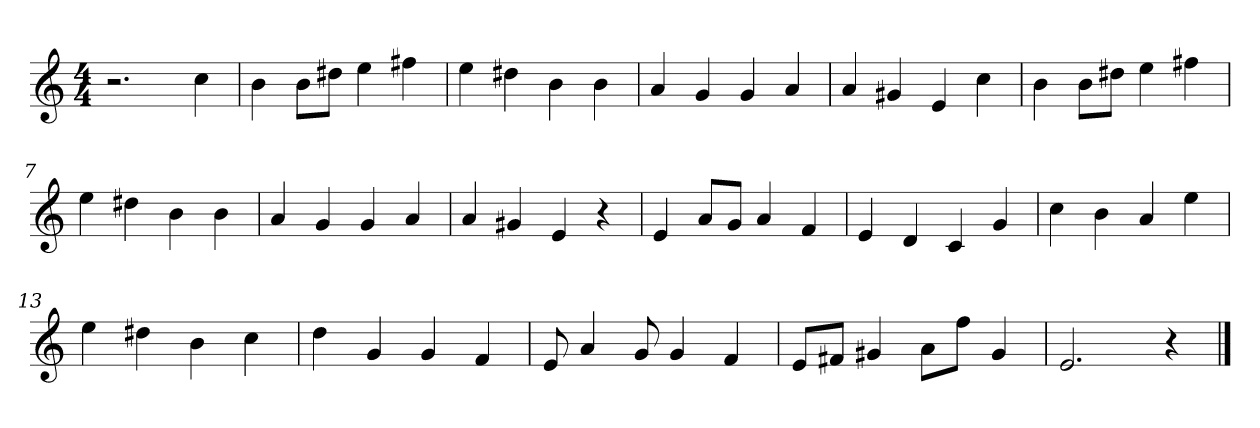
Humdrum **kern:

**kern
*part1
*staff1
*clefG2
*k[]
*a:
*M4/4
=1
2.r
4cc
=2
4b
8b\L
8dd#X\J
4ee
4ff#X
=3
4ee
4dd#X
4b
4b
=4
4a
4g
4g
4a
=5
4a
4g#X
4e
4cc
=6
4b
8b\L
8dd#X\J
4ee
4ff#X
=7
4ee
4dd#X
4b
4b
=8
4a
4g
4g
4a
=9
4a
4g#X
4e
4r
=10
4e
8a/L
8g/J
4a
4f
=11
4e
4d
4c
4g
=12
4cc
4b
4a
4ee
=13
4ee
4dd#X
4b
4cc
=14
4dd
4g
4g
4f
=15
8e
4a
8g
4g
4f
=16
8e/L
8f#X/J
4g#X
8a\L
8ff\J
4g#
=17
2.e
4r
==
*-
